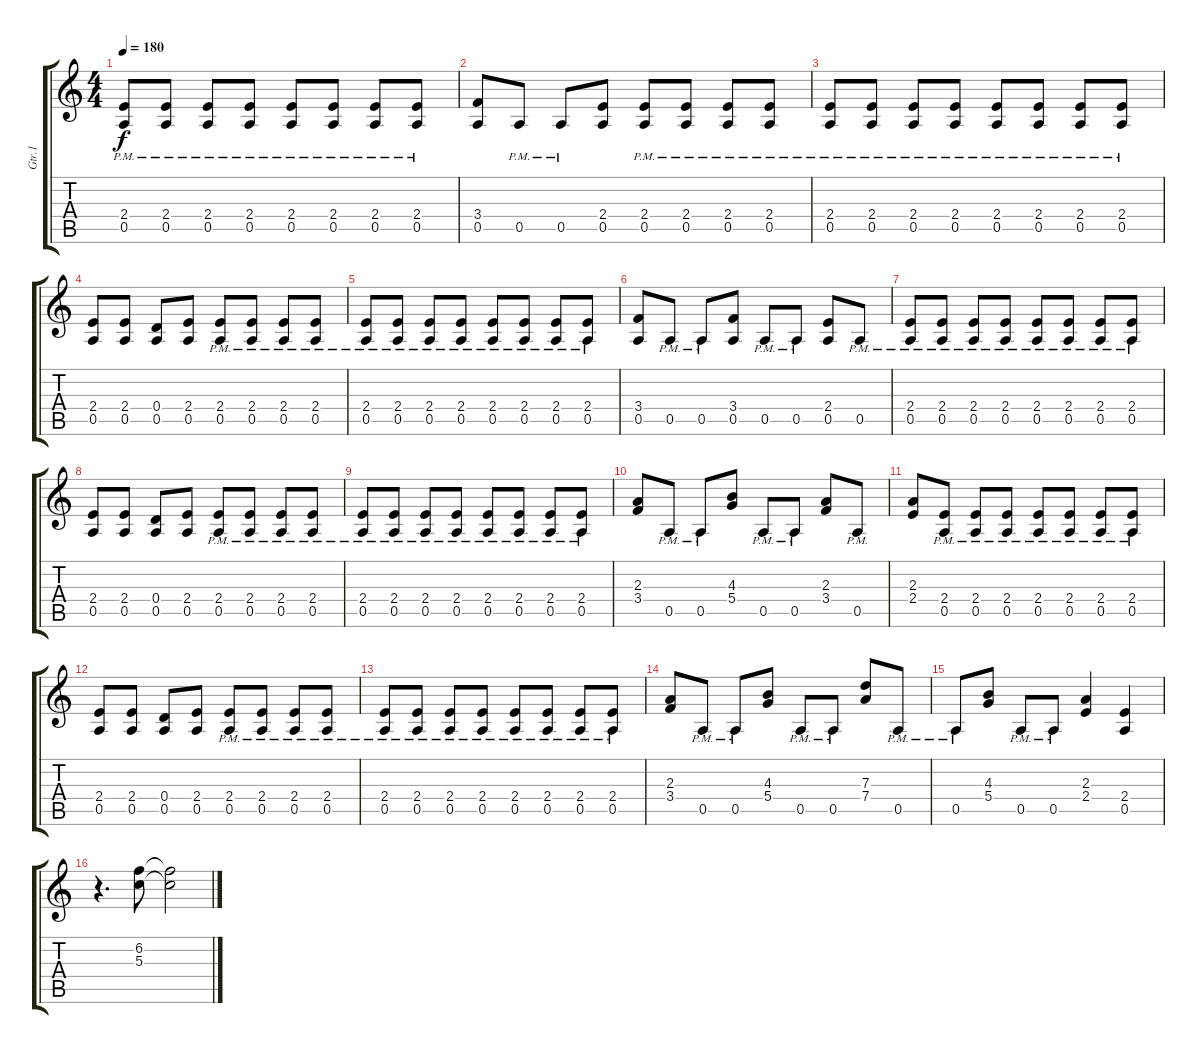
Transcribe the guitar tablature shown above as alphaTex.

\track ("Gtr.1" "Gtr.1") {instrument distortionguitar}
\staff {score tabs}
\tuning (E4 B3 G3 D3 A2 E2) {hide}
\ts (4 4)
\tempo 180
\clef g2
\ks c
(2.4{pm} 0.5{pm}).8{dy f} (2.4{pm} 0.5{pm}).8 (2.4{pm} 0.5{pm}).8 (2.4{pm} 0.5{pm}).8 (2.4{pm} 0.5{pm}).8 (2.4{pm} 0.5{pm}).8 (2.4{pm} 0.5{pm}).8 (2.4{pm} 0.5{pm}).8 |
(3.4 0.5).8 0.5{pm}.8 0.5{pm}.8 (2.4 0.5).8 (2.4{pm} 0.5{pm}).8 (2.4{pm} 0.5{pm}).8 (2.4{pm} 0.5{pm}).8 (2.4{pm} 0.5{pm}).8 |
(2.4{pm} 0.5{pm}).8 (2.4{pm} 0.5{pm}).8 (2.4{pm} 0.5{pm}).8 (2.4{pm} 0.5{pm}).8 (2.4{pm} 0.5{pm}).8 (2.4{pm} 0.5{pm}).8 (2.4{pm} 0.5{pm}).8 (2.4{pm} 0.5{pm}).8 |
(2.4 0.5).8 (2.4 0.5).8 (0.4 0.5).8 (2.4 0.5).8 (2.4{pm} 0.5{pm}).8 (2.4{pm} 0.5{pm}).8 (2.4{pm} 0.5{pm}).8 (2.4{pm} 0.5{pm}).8 |
(2.4{pm} 0.5{pm}).8 (2.4{pm} 0.5{pm}).8 (2.4{pm} 0.5{pm}).8 (2.4{pm} 0.5{pm}).8 (2.4{pm} 0.5{pm}).8 (2.4{pm} 0.5{pm}).8 (2.4{pm} 0.5{pm}).8 (2.4{pm} 0.5{pm}).8 |
(3.4 0.5).8 0.5{pm}.8 0.5{pm}.8 (3.4 0.5).8 0.5{pm}.8 0.5{pm}.8 (2.4 0.5).8 0.5{pm}.8 |
(2.4{pm} 0.5{pm}).8 (2.4{pm} 0.5{pm}).8 (2.4{pm} 0.5{pm}).8 (2.4{pm} 0.5{pm}).8 (2.4{pm} 0.5{pm}).8 (2.4{pm} 0.5{pm}).8 (2.4{pm} 0.5{pm}).8 (2.4{pm} 0.5{pm}).8 |
(2.4 0.5).8 (2.4 0.5).8 (0.4 0.5).8 (2.4 0.5).8 (2.4{pm} 0.5{pm}).8 (2.4{pm} 0.5{pm}).8 (2.4{pm} 0.5{pm}).8 (2.4{pm} 0.5{pm}).8 |
(2.4{pm} 0.5{pm}).8 (2.4{pm} 0.5{pm}).8 (2.4{pm} 0.5{pm}).8 (2.4{pm} 0.5{pm}).8 (2.4{pm} 0.5{pm}).8 (2.4{pm} 0.5{pm}).8 (2.4{pm} 0.5{pm}).8 (2.4{pm} 0.5{pm}).8 |
(2.3 3.4).8 0.5{pm}.8 0.5{pm}.8 (4.3 5.4).8 0.5{pm}.8 0.5{pm}.8 (2.3 3.4).8 0.5{pm}.8 |
(2.3 2.4).8 (2.4{pm} 0.5{pm}).8 (2.4{pm} 0.5{pm}).8 (2.4{pm} 0.5{pm}).8 (2.4{pm} 0.5{pm}).8 (2.4{pm} 0.5{pm}).8 (2.4{pm} 0.5{pm}).8 (2.4{pm} 0.5{pm}).8 |
(2.4 0.5).8 (2.4 0.5).8 (0.4 0.5).8 (2.4 0.5).8 (2.4{pm} 0.5{pm}).8 (2.4{pm} 0.5{pm}).8 (2.4{pm} 0.5{pm}).8 (2.4{pm} 0.5{pm}).8 |
(2.4{pm} 0.5{pm}).8 (2.4{pm} 0.5{pm}).8 (2.4{pm} 0.5{pm}).8 (2.4{pm} 0.5{pm}).8 (2.4{pm} 0.5{pm}).8 (2.4{pm} 0.5{pm}).8 (2.4{pm} 0.5{pm}).8 (2.4{pm} 0.5{pm}).8 |
(2.3 3.4).8 0.5{pm}.8 0.5{pm}.8 (4.3 5.4).8 0.5{pm}.8 0.5{pm}.8 (7.3 7.4).8 0.5{pm}.8 |
0.5{pm}.8 (4.3 5.4).8 0.5{pm}.8 0.5{pm}.8 (2.3 2.4).4 (2.4 0.5).4 |
r.4{d} (6.2 5.3).8 (6.2{t} 5.3{t}).2
